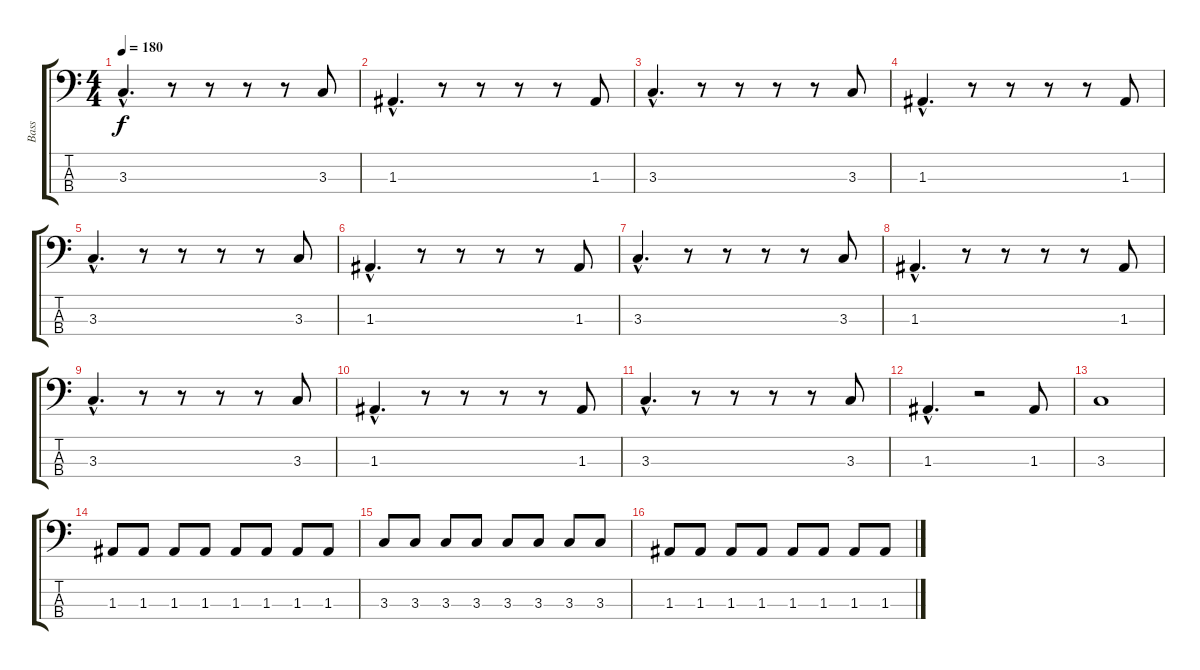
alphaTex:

\track ("Bass" "Bass") {instrument electricbasspick}
\staff {score tabs}
\tuning (G2 D2 A1 E1) {hide}
\ts (4 4)
\tempo 180
\clef f4
\ks c
3.3{hac}.4{d dy f} r.8 r.8 r.8 r.8 3.3.8 |
1.3{hac}.4{d} r.8 r.8 r.8 r.8 1.3.8 |
3.3{hac}.4{d} r.8 r.8 r.8 r.8 3.3.8 |
1.3{hac}.4{d} r.8 r.8 r.8 r.8 1.3.8 |
3.3{hac}.4{d} r.8 r.8 r.8 r.8 3.3.8 |
1.3{hac}.4{d} r.8 r.8 r.8 r.8 1.3.8 |
3.3{hac}.4{d} r.8 r.8 r.8 r.8 3.3.8 |
1.3{hac}.4{d} r.8 r.8 r.8 r.8 1.3.8 |
3.3{hac}.4{d} r.8 r.8 r.8 r.8 3.3.8 |
1.3{hac}.4{d} r.8 r.8 r.8 r.8 1.3.8 |
3.3{hac}.4{d} r.8 r.8 r.8 r.8 3.3.8 |
1.3{hac}.4{d} r.2 1.3.8 |
3.3.1 |
1.3.8 1.3.8 1.3.8 1.3.8 1.3.8 1.3.8 1.3.8 1.3.8 |
3.3.8 3.3.8 3.3.8 3.3.8 3.3.8 3.3.8 3.3.8 3.3.8 |
1.3.8 1.3.8 1.3.8 1.3.8 1.3.8 1.3.8 1.3.8 1.3.8
